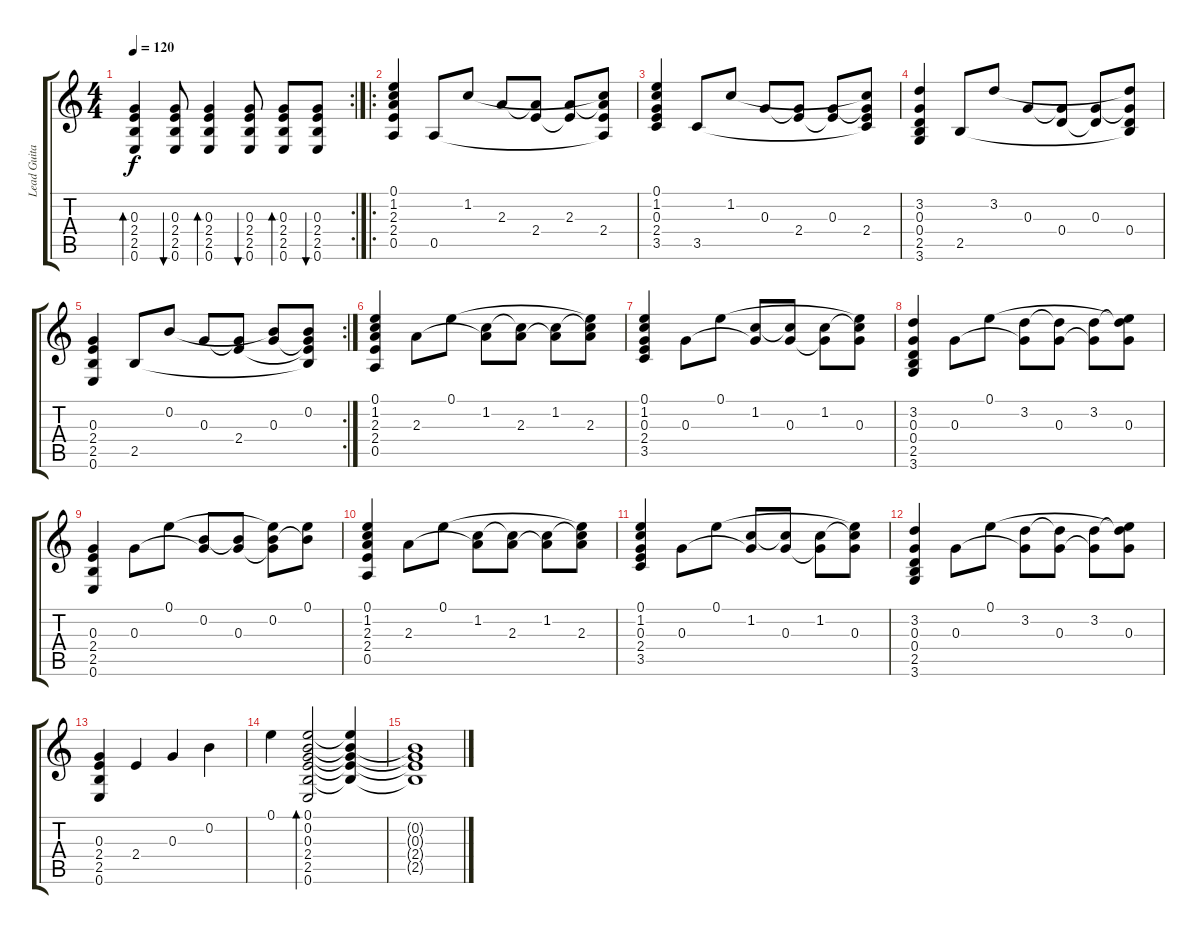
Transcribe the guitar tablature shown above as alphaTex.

\track ("Lead Guitar " "Lead Guita") {instrument acousticguitarnylon}
\staff {score tabs}
\tuning (E4 B3 G3 D3 A2 E2) {hide}
\rc 2
\ts (4 4)
\tempo 120
\clef g2
\ks c
(0.3 2.4 2.5 0.6).4{bd 60 dy f} (0.3 2.4 2.5 0.6).8{bu 60} (0.3 2.4 2.5 0.6).4{bd 60} (0.3 2.4 2.5 0.6).8{bu 60} (0.3 2.4 2.5 0.6).8{bd 60} (0.3 2.4 2.5 0.6).8{bu 60} |
\ro
(0.1 1.2 2.3 2.4 0.5).4 0.5.8 1.2.8 2.3.8 (2.3{t} 2.4).8 (2.3 2.4{t}).8 (1.2{t} 2.3{t} 2.4 0.5{t}).8 |
(0.1 1.2 0.3 2.4 3.5).4 3.5.8 1.2.8 0.3.8 (0.3{t} 2.4).8 (0.3 2.4{t}).8 (1.2{t} 0.3{t} 2.4 3.5{t}).8 |
(3.2 0.3 0.4 2.5 3.6).4 2.5.8 3.2.8 0.3.8 (0.3{t} 0.4).8 (0.3 0.4{t}).8 (3.2{t} 0.3{t} 0.4 2.5{t}).8 |
\rc 2
(0.3 2.4 2.5 0.6).4 2.5.8 0.2.8 0.3.8 (0.3{t} 2.4).8 (0.2{t} 0.3).8 (0.2 0.3{t} 2.4{t} 2.5{t}).8 |
(0.1 1.2 2.3 2.4 0.5).4 2.3.8 0.1.8 (1.2 2.3{t}).8 (1.2{t} 2.3).8 (1.2 2.3{t}).8 (0.1{t} 1.2{t} 2.3).8 |
(0.1 1.2 0.3 2.4 3.5).4 0.3.8 0.1.8 (1.2 0.3{t}).8 (1.2{t} 0.3).8 (1.2 0.3{t}).8 (0.1{t} 1.2{t} 0.3).8 |
(3.2 0.3 0.4 2.5 3.6).4 0.3.8 0.1.8 (3.2 0.3{t}).8 (3.2{t} 0.3).8 (3.2 0.3{t}).8 (0.1{t} 3.2{t} 0.3).8 |
(0.3 2.4 2.5 0.6).4 0.3.8 0.1.8 (0.2 0.3{t}).8 (0.2{t} 0.3).8 (0.1{t} 0.2 0.3{t}).8 (0.1 0.2{t}).8 |
(0.1 1.2 2.3 2.4 0.5).4 2.3.8 0.1.8 (1.2 2.3{t}).8 (1.2{t} 2.3).8 (1.2 2.3{t}).8 (0.1{t} 1.2{t} 2.3).8 |
(0.1 1.2 0.3 2.4 3.5).4 0.3.8 0.1.8 (1.2 0.3{t}).8 (1.2{t} 0.3).8 (1.2 0.3{t}).8 (0.1{t} 1.2{t} 0.3).8 |
(3.2 0.3 0.4 2.5 3.6).4 0.3.8 0.1.8 (3.2 0.3{t}).8 (3.2{t} 0.3).8 (3.2 0.3{t}).8 (0.1{t} 3.2{t} 0.3).8 |
(0.3 2.4 2.5 0.6).4 2.4.4 0.3.4 0.2.4 |
0.1.4 (0.1 0.2 0.3 2.4 2.5 0.6).2{bd 480} (0.1{t} 0.2{t} 0.3{t} 2.4{t} 2.5{t}).4 |
(0.2{t} 0.3{t} 2.4{t} 2.5{t}).1
